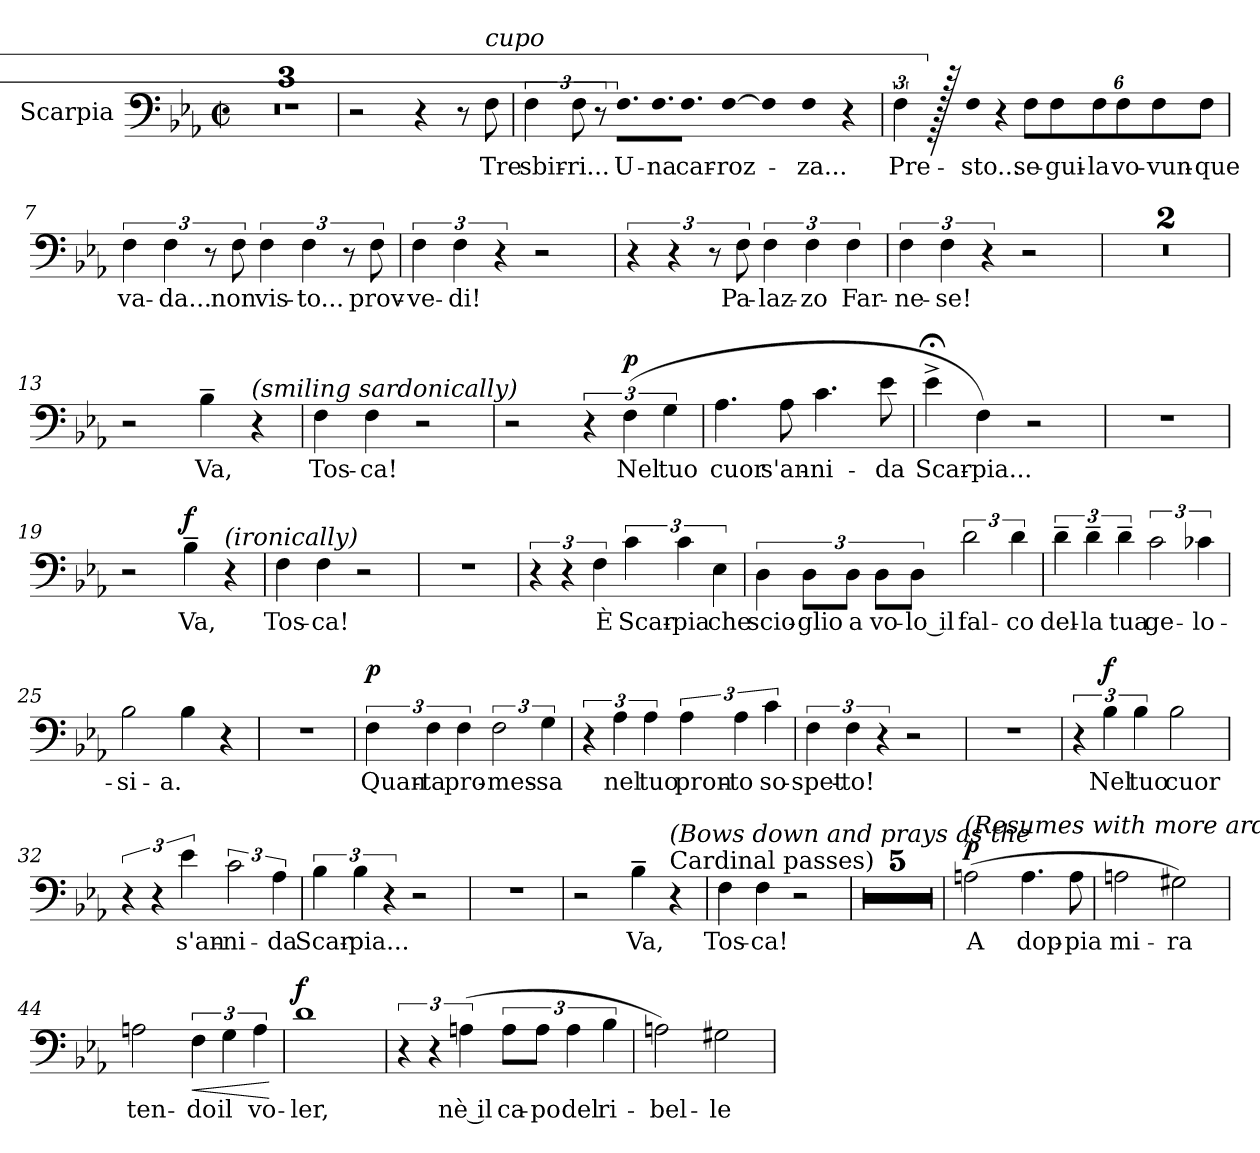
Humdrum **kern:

**kern	**text	**dynam
*part1	*part1	*part1
*staff1	*staff1	*staff1
*I"Scarpia	*	*
*I'Sca.	*	*
*clefF4	*	*
*k[b-e-a-]	*	*
*M2/2	*	*
*met(c|)	*	*
=1	=1	=1
1r	.	.
=2	=2	=2
1r	.	.
=3	=3	=3
1r	.	.
=4	=4	=4
2r	.	.
4r	.	.
8r	.	.
!LO:TX:a:i:t=cupo	!	!
8F\	Tre	.
=5	=5	=5
6F\	sbir-	.
12F\	-ri...	.
12r	.	.
!LO:N:vis=16.	!	!
1920%107F\L	U-	.
!LO:N:vis=16.	!	!
1920%107F\	-na	.
!LO:N:vis=16.	!	!
1920%107F\J	car-	.
[960%13F\	-roz-	.
320%49F\]	.	.
6F\	-za...	.
1920%319r	.	.
=6	=6	=6
6F\	Pre-	.
1920r	.	.
6F\	-sto...	.
6r	.	.
12F\L	se-	.
12F\	-gui-	.
12F\	-la	.
12F\	vo-	.
12F\	-vun-	.
12F\J	-que	.
=7	=7	=7
6F\	va-	.
6F\	-da...	.
12r	.	.
12F\	non	.
6F\	vis-	.
6F\	-to...	.
12r	.	.
12F\	prov-	.
=8	=8	=8
6F\	-ve-	.
6F\	-di!	.
6r	.	.
2r	.	.
!!LO:PB:g=z
=9	=9	=9
6r	.	.
6r	.	.
12r	.	.
12F\	Pa-	.
6F\	-laz-	.
6F\	-zo	.
6F\	Far-	.
=10	=10	=10
6F\	-ne-	.
6F\	-se!	.
6r	.	.
2r	.	.
=11	=11	=11
1r	.	.
=12	=12	=12
1r	.	.
=13	=13	=13
2r	.	.
4B-~\	Va,	.
!LO:TX:a:i:t=(smiling sardonically)	!	!
4r	.	.
=14	=14	=14
4F\	Tos-	.
4F\	-ca!	.
2r	.	.
=15	=15	=15
2r	.	.
6r	.	.
!	!	!LO:DY:a
(6F\	Nel	p
6G\	tuo	.
=16	=16	=16
4.A-\	cuor	.
8A-\	s'an-	.
4.c\	-ni-	.
8e-\	-da	.
=17	=17	=17
4e-;<^\	Scar-	.
4F\)	-pia...	.
2r	.	.
=18	=18	=18
1r	.	.
!!LO:PB:g=z
=19	=19	=19
2r	.	.
!	!	!LO:DY:a
4B-~\	Va,	f
!LO:TX:a:i:t=(ironically)	!	!
4r	.	.
=20	=20	=20
4F\	Tos-	.
4F\	-ca!	.
2r	.	.
=21	=21	=21
1r	.	.
=22	=22	=22
6r	.	.
6r	.	.
6F\	È	.
6c\	Scar-	.
6c\	-pia	.
6E-\	che	.
=23	=23	=23
6D\	scio-	.
12D\L	-glio	.
12D\J	a	.
12D\L	vo-	.
12D\J	lo il	.
3d\	fal-	.
6d\	-co	.
=24	=24	=24
6d~\	del-	.
6d~\	-la	.
6d~\	tua	.
3c\	ge-	.
6c-X\	-lo-	.
=25	=25	=25
2B-\	-si-	.
4B-\	-a.	.
4r	.	.
=26	=26	=26
1r	.	.
=27	=27	=27
!	!	!LO:DY:a
6F\	Quan-	p
6F\	-ta	.
6F\	pro-	.
3F\	-mes-	.
6G\	-sa	.
!!LO:PB:g=z
=28	=28	=28
6r	.	.
6A-\	nel	.
6A-\	tuo	.
6A-\	pron-	.
6A-\	-to	.
6c\	so-	.
=29	=29	=29
6F\	-spet-	.
6F\	-to!	.
6r	.	.
2r	.	.
=30	=30	=30
1r	.	.
=31	=31	=31
6r	.	.
!	!	!LO:DY:a
6B-\	Nel	f
6B-\	tuo	.
2B-\	cuor	.
=32	=32	=32
6r	.	.
6r	.	.
6e-\	s'an-	.
3c\	-ni-	.
6A-\	-da	.
=33	=33	=33
6B-\	Scar-	.
6B-\	-pia...	.
6r	.	.
2r	.	.
=34	=34	=34
1r	.	.
=35	=35	=35
2r	.	.
4B-~\	Va,	.
!LO:TX:a:i:t=(Bows down and prays as the	!	!
!LO:TX:a:t=Cardinal passes)	!	!
4r	.	.
=36	=36	=36
4F\	Tos-	.
4F\	-ca!	.
2r	.	.
!!LO:PB:g=z
=37	=37	=37
1r	.	.
=38	=38	=38
1r	.	.
=39	=39	=39
1r	.	.
=40	=40	=40
1r	.	.
=41	=41	=41
1r	.	.
=42	=42	=42
!LO:TX:a:i:t=(Resumes with more ardor, ferociously)	!	!
!	!	!LO:DY:a
(2An\	A	p
4.A\	dop-	.
8A\	-pia	.
=43	=43	=43
2An\	mi-	.
2G#X\)	-ra	.
!!LO:PB:g=z
=44	=44	=44
2An\	ten-	.
!	!	!LO:HP:b
6F\	-do	<
6G\	il	.
6A\	vo-	.
.	.	[
=45	=45	=45
!	!	!LO:DY:a
1d	-ler,	f
=46	=46	=46
6r	.	.
6r	.	.
(6An\	nè il	.
12A\L	ca-	.
12A\J	-po	.
6A\	del	.
6B-\	ri-	.
=47	=47	=47
2An\)	-bel-	.
2G#X\	-le	.
=	=	=
*-	*-	*-
